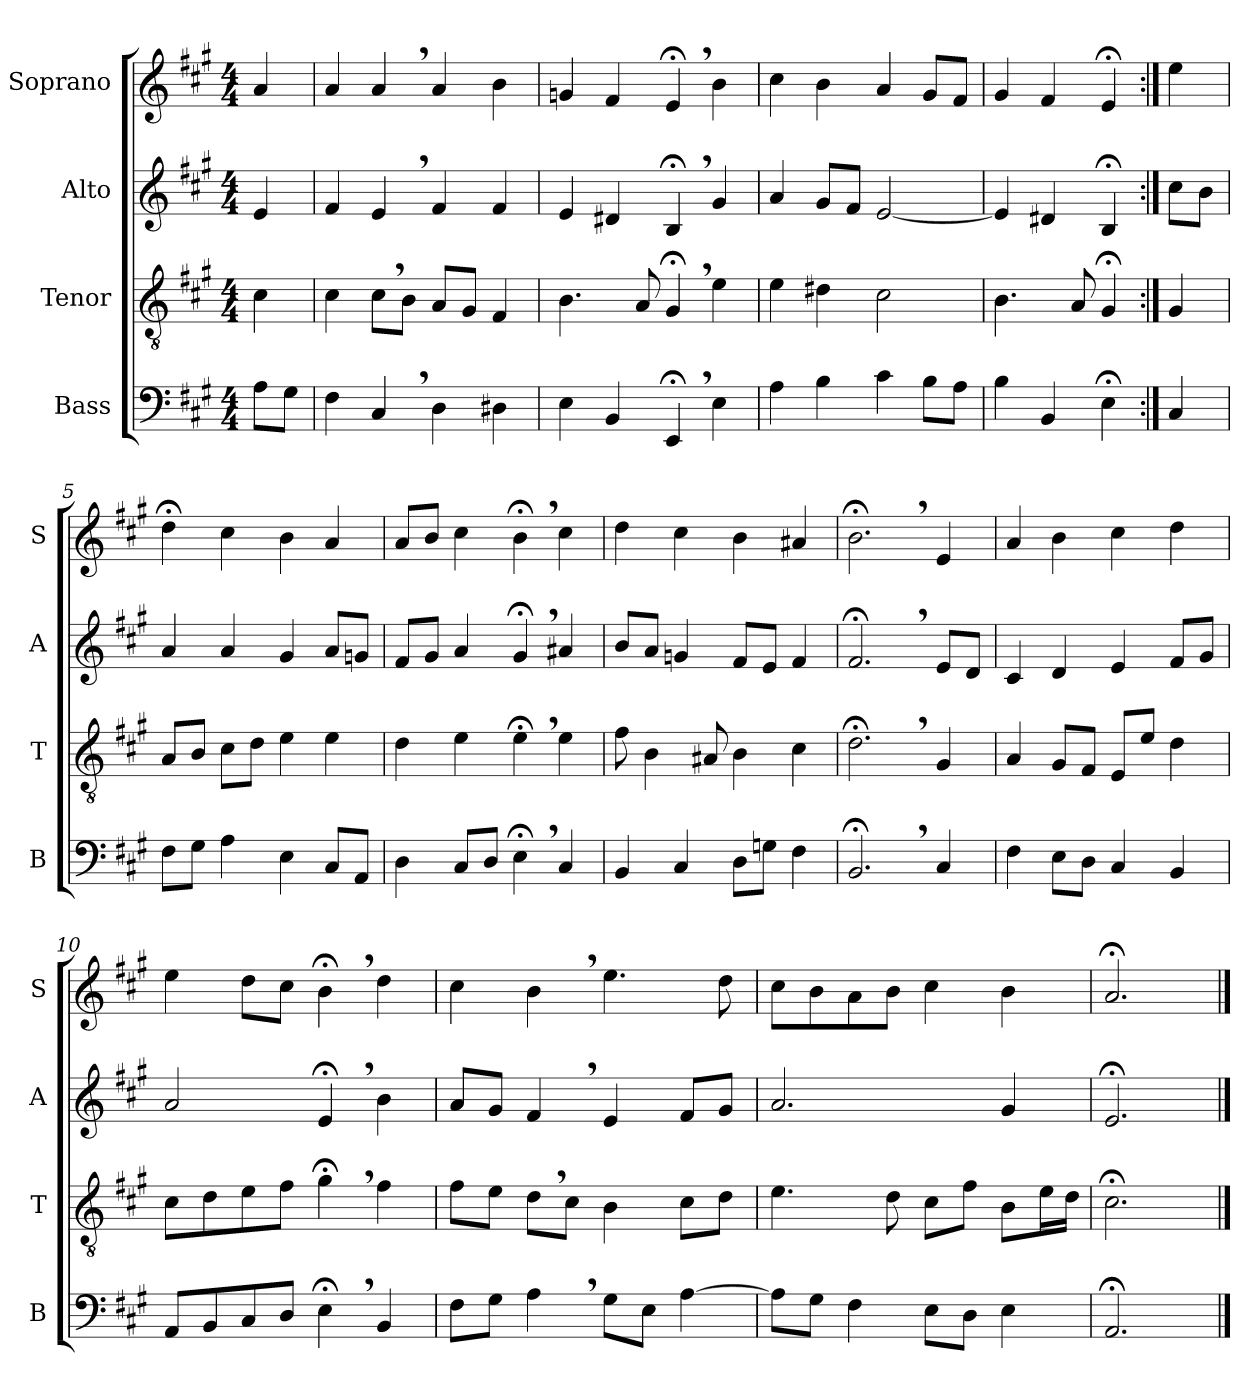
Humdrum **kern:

**kern	**kern	**kern	**kern
*part4	*part3	*part2	*part1
*staff4	*staff3	*staff2	*staff1
*I"Bass	*I"Tenor	*I"Alto	*I"Soprano
*I'B	*I'T	*I'A	*I'S
*clefF4	*clefGv2	*clefG2	*clefG2
*k[f#c#g#]	*k[f#c#g#]	*k[f#c#g#]	*k[f#c#g#]
*M4/4	*M4/4	*M4/4	*M4/4
=	=	=	=
8A\L	4c#\	4e/	4a/
8G#\J	.	.	.
=1	=1	=1	=1
4F#\	4c#\	4f#/	4a/
4C#,/	8c#,\L	4e,/	4a,/
.	8B\J	.	.
4D\	8A/L	4f#/	4a/
.	8G#/J	.	.
4D#X\	4F#/	4f#/	4b\
=2	=2	=2	=2
4E\	4.B\	4e/	4gn/
4BB/	.	4d#X/	4f#/
.	8A/	.	.
4EE;<,/	4G#;<,/	4B;<,/	4e;<,/
4E\	4e\	4g#/	4b\
=3	=3	=3	=3
4A\	4e\	4a/	4cc#\
4B\	4d#X\	8g#/L	4b\
.	.	8f#/J	.
4c#\	2c#\	[2e/	4a/
8B\L	.	.	8g#/L
8A\J	.	.	8f#/J
=4	=4	=4	=4
4B\	4.B\	4e/]	4g#/
4BB/	.	4d#X/	4f#/
.	8A/	.	.
4E;<\	4G#;</	4B;</	4e;</
=4b:|!	=4b:|!	=4b:|!	=4b:|!
4C#/	4G#/	8cc#\L	4ee\
.	.	8b\J	.
=5	=5	=5	=5
8F#\L	8A/L	4a/	4dd;<\
8G#\J	8B/J	.	.
4A\	8c#\L	4a/	4cc#\
.	8d\J	.	.
4E\	4e\	4g#/	4b\
8C#/L	4e\	8a/L	4a/
8AA/J	.	8gn/J	.
=6	=6	=6	=6
4D\	4d\	8f#/L	8a/L
.	.	8g#/J	8b/J
8C#/L	4e\	4a/	4cc#\
8D/J	.	.	.
4E;<,\	4e;<,\	4g#;<,/	4b;<,\
4C#/	4e\	4a#X/	4cc#\
=7	=7	=7	=7
4BB/	8f#\	8b/L	4dd\
.	4B\	8a/J	.
4C#/	.	4gn/	4cc#\
.	8A#X/	.	.
8D\L	4B\	8f#/L	4b\
8Gn\J	.	8e/J	.
4F#\	4c#\	4f#/	4a#X/
=8	=8	=8	=8
2.BB;<,/	2.d;<,\	2.f#;<,/	2.b;<,\
4C#/	4G#/	8e/L	4e/
.	.	8d/J	.
=9	=9	=9	=9
4F#\	4A/	4c#/	4a/
8E\L	8G#/L	4d/	4b\
8D\J	8F#/J	.	.
4C#/	8E/L	4e/	4cc#\
.	8e/J	.	.
4BB/	4d\	8f#/L	4dd\
.	.	8g#/J	.
=10	=10	=10	=10
8AA/L	8c#\L	2a/	4ee\
8BB/	8d\	.	.
8C#/	8e\	.	8dd\L
8D/J	8f#\J	.	8cc#\J
4E;<,\	4g#;<,\	4e;<,/	4b;<,\
4BB/	4f#\	4b\	4dd\
=11	=11	=11	=11
8F#\L	8f#\L	8a/L	4cc#\
8G#\J	8e\J	8g#/J	.
4A,\	8d,\L	4f#,/	4b,\
.	8c#\J	.	.
8G#\L	4B\	4e/	4.ee\
8E\J	.	.	.
[4A\	8c#\L	8f#/L	.
.	8d\J	8g#/J	8dd\
=12	=12	=12	=12
8A\L]	4.e\	2.a/	8cc#\L
8G#\J	.	.	8b\
4F#\	.	.	8a\
.	8d\	.	8b\J
8E\L	8c#\L	.	4cc#\
8D\J	8f#\J	.	.
4E\	8B\L	4g#/	4b\
.	16e\L	.	.
.	16d\JJ	.	.
=13	=13	=13	=13
2.AA;</	2.c#;<\	2.e;</	2.a;</
==	==	==	==
*-	*-	*-	*-
